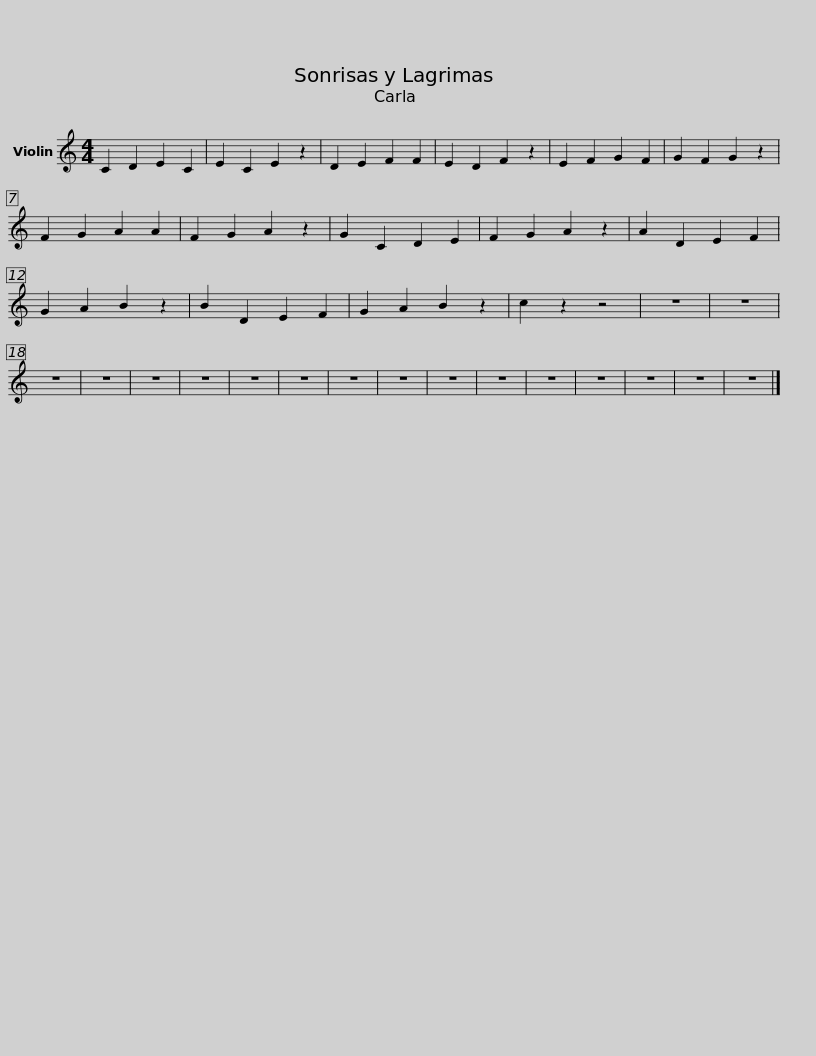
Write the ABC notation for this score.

X:1
L:1/8
M:4/4
I:linebreak $
K:C
V:1 treble
V:1
 C2 D2 E2 C2 | E2 C2 E2 z2 | D2 E2 F2 F2 | E2 D2 F2 z2 | E2 F2 G2 F2 | %5
 G2 F2 G2 z2 | F2 G2 A2 A2 | F2 G2 A2 z2 | G2 C2 D2 E2 |$ F2 G2 A2 z2 | %10
 A2 D2 E2 F2 | G2 A2 B2 z2 | B2 D2 E2 F2 | G2 A2 B2 z2 | c2 z2 z4 | %15
 z8 | z8 | z8 | z8 | z8 | %20
 z8 | z8 | z8 | z8 |$ z8 | %25
 z8 | z8 | z8 | z8 | z8 | %30
 z8 | z8 |] %32
